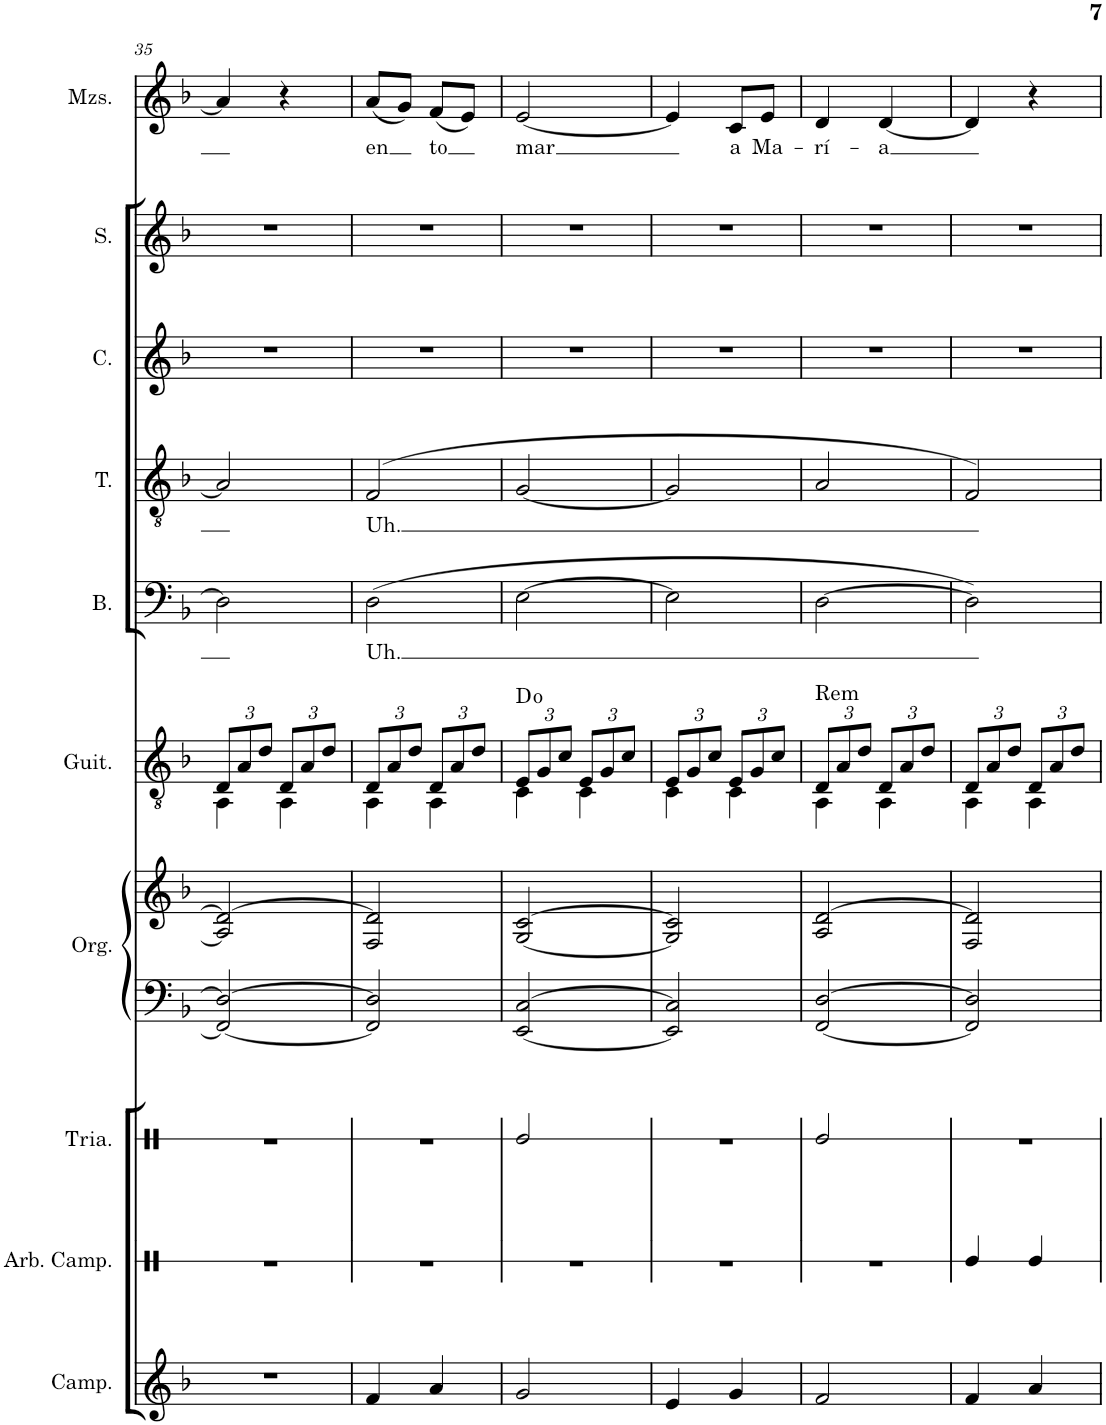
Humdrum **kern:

**kern	**kern	**kern	**kern	**kern	**kern	**harte	**kern	**text	**kern	**text	**kern	**kern	**kern	**text
*part10	*part9	*part8	*part7	*part7	*part6	*part6	*part5	*part5	*part4	*part4	*part3	*part2	*part1	*part1
*staff11	*staff10	*staff9	*staff8	*staff7	*staff6	*	*staff5	*staff5	*staff4	*staff4	*staff3	*staff2	*staff1	*staff1
*I"Campanillas	*I"Espectro	*I"Triángulo	*I"Órgano	*	*I"Guitarra	*	*I"Bajo	*	*I"Tenor	*	*I"Contralto	*I"Soprano	*I"Mezzo-soprano	*
*I'Camp.	*	*	*	*	*I'Guit.	*	*I'B.	*	*I'T.	*	*I'C.	*I'S.	*I'Mzs.	*
!!LO:PB:g=z
*clefG2	*clefX	*clefX	*clefF4	*clefG2	*clefGv2	*	*clefF4	*	*clefGv2	*	*clefG2	*clefG2	*clefG2	*
*Trd-7c-12	*	*	*	*	*	*	*	*	*	*	*	*	*	*
*k[b-]	*k[]	*k[]	*k[b-]	*k[b-]	*k[b-]	*	*k[b-]	*	*k[b-]	*	*k[b-]	*k[b-]	*k[b-]	*
*M2/4	*M2/4	*M2/4	*M2/4	*M2/4	*M2/4	*	*M2/4	*	*M2/4	*	*M2/4	*M2/4	*M2/4	*
*	*	*	*	*	*Xbrackettup	*	*	*	*	*	*	*	*	*
=35	=35	=35	=35	=35	=35	=35	=35	=35	=35	=35	=35	=35	=35	=35
*	*	*	*	*	*^	*	*	*	*	*	*	*	*	*
2r	2r	2r	2FF/_ 2D/_	2A/] 2d/_	12D/L	4AA\	.	2D\]	.	2A/]	.	2r	2r	4a/]	.
.	.	.	.	.	12A/	.	.	.	.	.	.	.	.	.	.
.	.	.	.	.	12d/J	.	.	.	.	.	.	.	.	.	.
.	.	.	.	.	12D/L	4AA\	.	.	.	.	.	.	.	4r	.
.	.	.	.	.	12A/	.	.	.	.	.	.	.	.	.	.
.	.	.	.	.	12d/J	.	.	.	.	.	.	.	.	.	.
=36	=36	=36	=36	=36	=36	=36	=36	=36	=36	=36	=36	=36	=36	=36	=36
!	!	!	!	!	!	!	!	!	!LO:LY:b	!	!LO:LY:b	!	!	!	!LO:LY:b
4f/	2r	2r	2FF/] 2D/]	2F/ 2d/]	12D/L	4AA\	.	(2D\	Uh.	(>2F/	Uh.	2r	2r	(8a/L	en
.	.	.	.	.	12A/	.	.	.	.	.	.	.	.	.	.
.	.	.	.	.	.	.	.	.	.	.	.	.	.	8g/J)	.
.	.	.	.	.	12d/J	.	.	.	.	.	.	.	.	.	.
!	!	!	!	!	!	!	!	!	!	!	!	!	!	!	!LO:LY:b
4a/	.	.	.	.	12D/L	4AA\	.	.	.	.	.	.	.	(8f/L	to
.	.	.	.	.	12A/	.	.	.	.	.	.	.	.	.	.
.	.	.	.	.	.	.	.	.	.	.	.	.	.	8e/J)	.
.	.	.	.	.	12d/J	.	.	.	.	.	.	.	.	.	.
=37	=37	=37	=37	=37	=37	=37	=37	=37	=37	=37	=37	=37	=37	=37	=37
!	!	!	!	!	!	!	!	!	!	!	!	!	!	!	!LO:LY:b
2g/	2r	2Re/	[2EE/ [2C/	[2G/ [2c/	12E/L	4C\	D:dim	[2E\	.	[2G/	.	2r	2r	[2e/	mar
.	.	.	.	.	12G/	.	.	.	.	.	.	.	.	.	.
.	.	.	.	.	12c/J	.	.	.	.	.	.	.	.	.	.
.	.	.	.	.	12E/L	4C\	.	.	.	.	.	.	.	.	.
.	.	.	.	.	12G/	.	.	.	.	.	.	.	.	.	.
.	.	.	.	.	12c/J	.	.	.	.	.	.	.	.	.	.
=38	=38	=38	=38	=38	=38	=38	=38	=38	=38	=38	=38	=38	=38	=38	=38
4e/	2r	2r	2EE/] 2C/]	2G/] 2c/]	12E/L	4C\	.	2E\]	.	2G/]	.	2r	2r	4e/]	.
.	.	.	.	.	12G/	.	.	.	.	.	.	.	.	.	.
.	.	.	.	.	12c/J	.	.	.	.	.	.	.	.	.	.
!	!	!	!	!	!	!	!	!	!	!	!	!	!	!	!LO:LY:b
4g/	.	.	.	.	12E/L	4C\	.	.	.	.	.	.	.	8c/L	a
.	.	.	.	.	12G/	.	.	.	.	.	.	.	.	.	.
!	!	!	!	!	!	!	!	!	!	!	!	!	!	!	!LO:LY:b
.	.	.	.	.	.	.	.	.	.	.	.	.	.	8e/J	Ma-
.	.	.	.	.	12c/J	.	.	.	.	.	.	.	.	.	.
=39	=39	=39	=39	=39	=39	=39	=39	=39	=39	=39	=39	=39	=39	=39	=39
!	!	!	!	!	!	!	!LO:H:kt=Rem	!	!	!	!	!	!	!	!LO:LY:b
2f/	2r	2Re/	[2FF/ [2D/	2A/ [2d/	12D/L	4AA\	N	[2D\	.	2A/	.	2r	2r	4d/	-rí-
.	.	.	.	.	12A/	.	.	.	.	.	.	.	.	.	.
.	.	.	.	.	12d/J	.	.	.	.	.	.	.	.	.	.
!	!	!	!	!	!	!	!	!	!	!	!	!	!	!	!LO:LY:b
.	.	.	.	.	12D/L	4AA\	.	.	.	.	.	.	.	[4d/	-a
.	.	.	.	.	12A/	.	.	.	.	.	.	.	.	.	.
.	.	.	.	.	12d/J	.	.	.	.	.	.	.	.	.	.
=40	=40	=40	=40	=40	=40	=40	=40	=40	=40	=40	=40	=40	=40	=40	=40
4f/	4Re/	2r	2FF/] 2D/]	2F/ 2d/]	12D/L	4AA\	.	2D\])	.	2F/)	.	2r	2r	4d/]	.
.	.	.	.	.	12A/	.	.	.	.	.	.	.	.	.	.
.	.	.	.	.	12d/J	.	.	.	.	.	.	.	.	.	.
4a/	4Re/	.	.	.	12D/L	4AA\	.	.	.	.	.	.	.	4r	.
.	.	.	.	.	12A/	.	.	.	.	.	.	.	.	.	.
.	.	.	.	.	12d/J	.	.	.	.	.	.	.	.	.	.
*	*	*	*	*	*v	*v	*	*	*	*	*	*	*	*	*
=	=	=	=	=	=	=	=	=	=	=	=	=	=	=
*-	*-	*-	*-	*-	*-	*-	*-	*-	*-	*-	*-	*-	*-	*-
